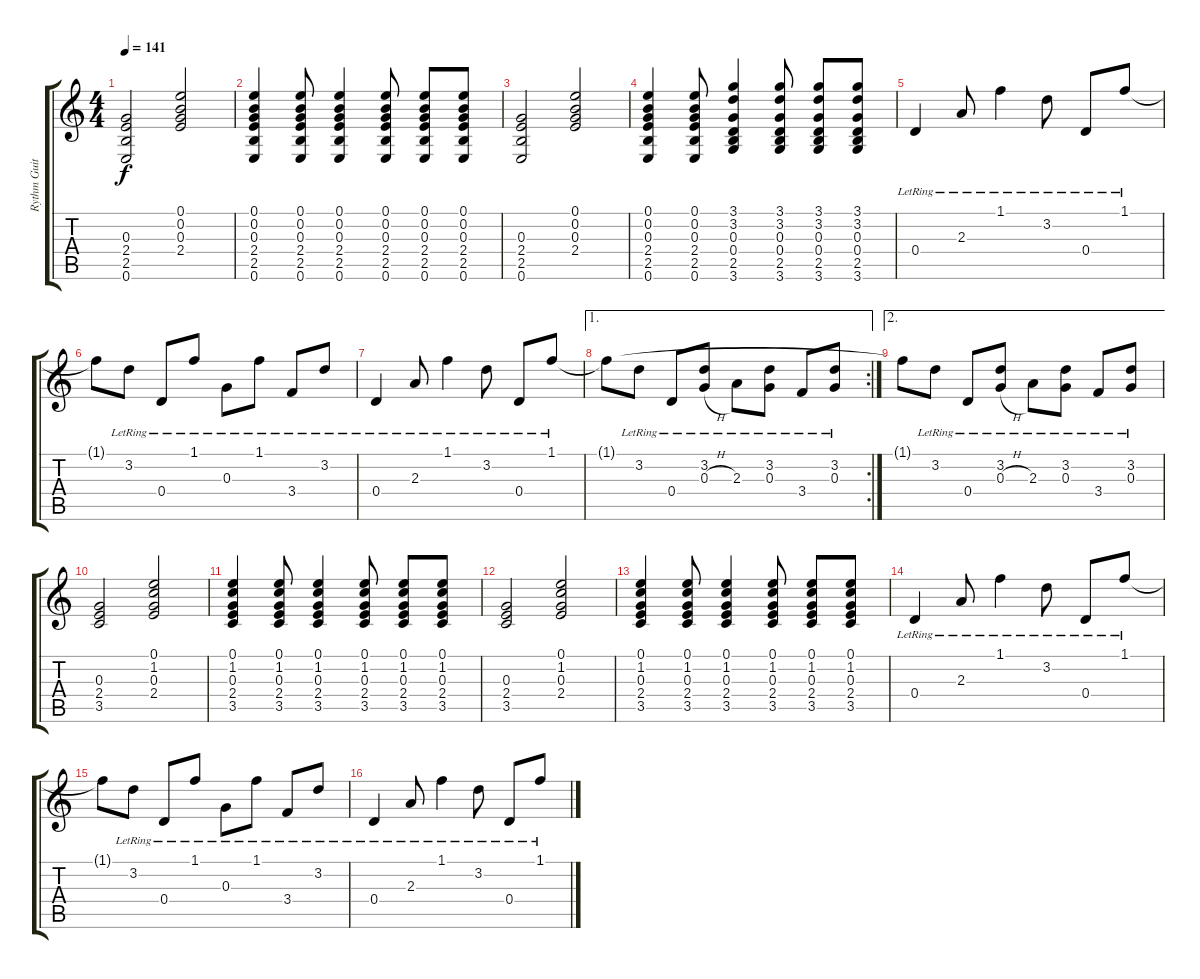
\track ("Rythm Guitar" "Rythm Guit") {instrument acousticguitarsteel}
\staff {score tabs}
\tuning (E4 B3 G3 D3 A2 E2) {hide}
\ts (4 4)
\tempo 141
\clef g2
\ks c
(0.3 2.4 2.5 0.6).2{dy f} (0.1 0.2 0.3 2.4).2 |
(0.1 0.2 0.3 2.4 2.5 0.6).4 (0.1 0.2 0.3 2.4 2.5 0.6).8 (0.1 0.2 0.3 2.4 2.5 0.6).4 (0.1 0.2 0.3 2.4 2.5 0.6).8 (0.1 0.2 0.3 2.4 2.5 0.6).8 (0.1 0.2 0.3 2.4 2.5 0.6).8 |
(0.3 2.4 2.5 0.6).2 (0.1 0.2 0.3 2.4).2 |
(0.1 0.2 0.3 2.4 2.5 0.6).4 (0.1 0.2 0.3 2.4 2.5 0.6).8 (3.1 3.2 0.3 0.4 2.5 3.6).4 (3.1 3.2 0.3 0.4 2.5 3.6).8 (3.1 3.2 0.3 0.4 2.5 3.6).8 (3.1 3.2 0.3 0.4 2.5 3.6).8 |
0.4{lr}.4 2.3{lr}.8 1.1{lr}.4 3.2{lr}.8 0.4{lr}.8 1.1{lr}.8 |
1.1{t}.8 3.2{lr}.8 0.4{lr}.8 1.1{lr}.8 0.3{lr}.8 1.1{lr}.8 3.4{lr}.8 3.2{lr}.8 |
0.4{lr}.4 2.3{lr}.8 1.1{lr}.4 3.2{lr}.8 0.4{lr}.8 1.1{lr}.8 |
\ae 1
\rc 2
1.1{t}.8 3.2{lr}.8 0.4{lr}.8 (3.2{lr} 0.3{h}).8 2.3{lr}.8 (3.2{lr} 0.3{lr}).8 3.4{lr}.8 (3.2{lr} 0.3{lr}).8 |
\ae 2
1.1{t}.8 3.2{lr}.8 0.4{lr}.8 (3.2{lr} 0.3{h}).8 2.3{lr}.8 (3.2{lr} 0.3{lr}).8 3.4{lr}.8 (3.2{lr} 0.3{lr}).8 |
(0.3 2.4 3.5).2 (0.1 1.2 0.3 2.4).2 |
(0.1 1.2 0.3 2.4 3.5).4 (0.1 1.2 0.3 2.4 3.5).8 (0.1 1.2 0.3 2.4 3.5).4 (0.1 1.2 0.3 2.4 3.5).8 (0.1 1.2 0.3 2.4 3.5).8 (0.1 1.2 0.3 2.4 3.5).8 |
(0.3 2.4 3.5).2 (0.1 1.2 0.3 2.4).2 |
(0.1 1.2 0.3 2.4 3.5).4 (0.1 1.2 0.3 2.4 3.5).8 (0.1 1.2 0.3 2.4 3.5).4 (0.1 1.2 0.3 2.4 3.5).8 (0.1 1.2 0.3 2.4 3.5).8 (0.1 1.2 0.3 2.4 3.5).8 |
0.4{lr}.4 2.3{lr}.8 1.1{lr}.4 3.2{lr}.8 0.4{lr}.8 1.1{lr}.8 |
1.1{t}.8 3.2{lr}.8 0.4{lr}.8 1.1{lr}.8 0.3{lr}.8 1.1{lr}.8 3.4{lr}.8 3.2{lr}.8 |
0.4{lr}.4 2.3{lr}.8 1.1{lr}.4 3.2{lr}.8 0.4{lr}.8 1.1{lr}.8
